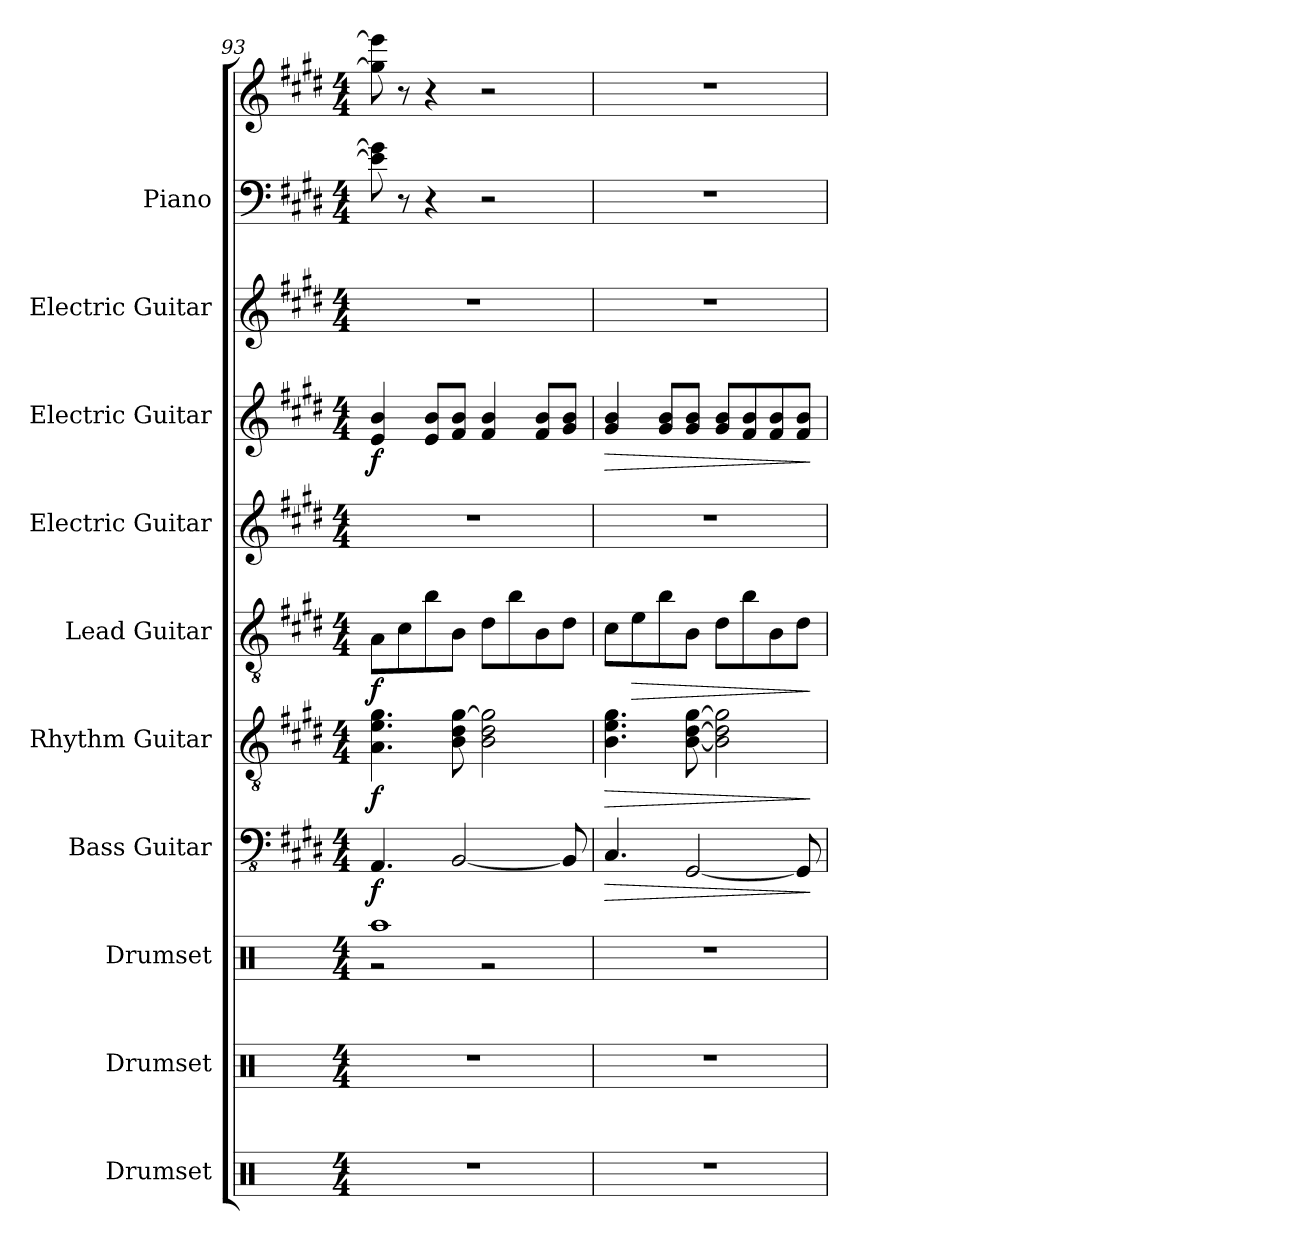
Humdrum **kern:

**kern	**kern	**kern	**kern	**dynam	**kern	**dynam	**kern	**dynam	**kern	**kern	**dynam	**kern	**kern	**kern
*part10	*part9	*part8	*part7	*part7	*part6	*part6	*part5	*part5	*part4	*part3	*part3	*part2	*part1	*part1
*staff11	*staff10	*staff9	*staff8	*staff8	*staff7	*staff7	*staff6	*staff6	*staff5	*staff4	*staff4	*staff3	*staff2	*staff1
*I"Drumset	*I"Drumset	*I"Drumset	*I"Bass Guitar	*	*I"Rhythm Guitar	*	*I"Lead Guitar	*	*I"Electric Guitar	*I"Electric Guitar	*	*I"Electric Guitar	*I"Piano	*
*I'Drs.	*I'Drs.	*I'Drs.	*I'B. Gtr.	*	*I'R. Gtr.	*	*I'L. Gtr.	*	*I'El. Guit.	*I'El. Guit.	*	*I'El. Guit.	*I'Pno.	*
!!LO:PB:g=z
*clefX	*clefX	*clefX	*clefFv4	*	*clefGv2	*	*clefGv2	*	*clefG2	*clefG2	*	*clefG2	*clefF4	*clefG2
*k[]	*k[]	*k[]	*k[f#c#g#d#]	*	*k[f#c#g#d#]	*	*k[f#c#g#d#]	*	*k[f#c#g#d#]	*k[f#c#g#d#]	*	*k[f#c#g#d#]	*k[f#c#g#d#]	*k[f#c#g#d#]
*M4/4	*M4/4	*M4/4	*M4/4	*	*M4/4	*	*M4/4	*	*M4/4	*M4/4	*	*M4/4	*M4/4	*M4/4
=93	=93	=93	=93	=93	=93	=93	=93	=93	=93	=93	=93	=93	=93	=93
*	*	*^	*	*	*	*	*	*	*	*	*	*	*	*
!	!	!	!	!	!LO:DY:b	!	!LO:DY:b	!	!LO:DY:b	!	!	!LO:DY:b	!	!	!
1r	1r	1Raa	2r	4.AAA/	f	4.A\ 4.e\ 4.g#\	f	8A\L	f	1r	4e/ 4b/	f	1r	8e\] 8g#\]	8gg#\] 8eee\]
.	.	.	.	.	.	.	.	8c#\	.	.	.	.	.	8r	8r
.	.	.	.	.	.	.	.	8b\	.	.	8e/ 8b/L	.	.	4r	4r
.	.	.	.	[2BBB/	.	8B\ 8d#\ [8g#\	.	8B\J	.	.	8f#/ 8b/J	.	.	.	.
.	.	.	2r	.	.	2B\ 2d#\ 2g#\]	.	8d#\L	.	.	4f#/ 4b/	.	.	2r	2r
.	.	.	.	.	.	.	.	8b\	.	.	.	.	.	.	.
.	.	.	.	.	.	.	.	8B\	.	.	8f#/ 8b/L	.	.	.	.
.	.	.	.	8BBB/]	.	.	.	8d#\J	.	.	8g#/ 8b/J	.	.	.	.
*	*	*v	*v	*	*	*	*	*	*	*	*	*	*	*	*
=94	=94	=94	=94	=94	=94	=94	=94	=94	=94	=94	=94	=94	=94	=94
!	!	!	!	!LO:HP:b	!	!LO:HP:b	!	!	!	!	!LO:HP:b	!	!	!
1r	1r	1r	4.CC#/	>	4.B\ 4.e\ 4.g#\	>	8c#\L	.	1r	4g#/ 4b/	>	1r	1r	1r
!	!	!	!	!	!	!	!	!LO:HP:b	!	!	!	!	!	!
.	.	.	.	.	.	.	8e\	>	.	.	.	.	.	.
.	.	.	.	.	.	.	8b\	.	.	8g#/ 8b/L	.	.	.	.
.	.	.	[2GGG#/	.	[8B\ [8d#\ [8g#\	.	8B\J	.	.	8g#/ 8b/J	.	.	.	.
.	.	.	.	.	2B\] 2d#\] 2g#\]	.	8d#\L	.	.	8g#/ 8b/L	.	.	.	.
.	.	.	.	.	.	.	8b\	.	.	8f#/ 8b/	.	.	.	.
.	.	.	.	.	.	.	8B\	.	.	8f#/ 8b/	.	.	.	.
.	.	.	8GGG#/]	.	.	.	8d#\J	.	.	8f#/ 8b/J	.	.	.	.
.	.	.	.	]	.	]	.	]	.	.	]	.	.	.
=	=	=	=	=	=	=	=	=	=	=	=	=	=	=
*-	*-	*-	*-	*-	*-	*-	*-	*-	*-	*-	*-	*-	*-	*-
